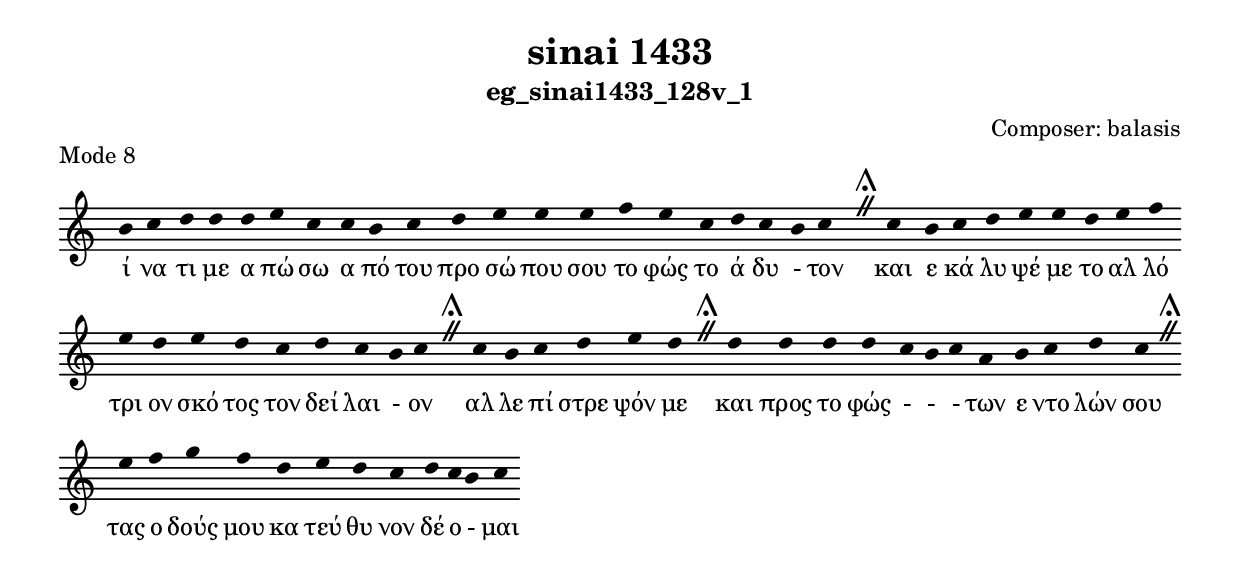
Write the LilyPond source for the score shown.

\include "gregorian.ly"

	\header {
 	  title = "sinai 1433"
	  subtitle = "eg_sinai1433_128v_1"
	  composer = "Composer: balasis"
	  piece = "Mode 8"
	}

	chant = {
	  b'4 c''4 d''4 d''4 d''4 e''4 c''4 c''4 b'4 c''4 d''4 e''4 e''4 e''4 f''4 e''4 c''4 d''4 c''4 b'4 c''4 \divisioMaior
 c''4 b'4 c''4 d''4 e''4 e''4 d''4 e''4 f''4 e''4 d''4 e''4 d''4 c''4 d''4 c''4 b'4 c''4 \divisioMaior
 c''4 b'4 c''4 d''4 e''4 d''4 \divisioMaior
 d''4 d''4 d''4 d''4 c''4 b'4 c''4 a'4 b'4 c''4 d''4 c''4 \divisioMaior
 e''4 f''4 g''4 f''4 d''4 e''4 d''4 c''4 d''4 c''4 b'4 c''4\finalis
	}

	verba = \lyricmode {ί να τι με α πώ σω α πό του προ σώ που σου το φώς το ά δυ - τον 
και ε κά λυ ψέ με το αλ λό τρι ον σκό τος τον δεί λαι - ον 
αλ λε πί στρε ψόν με 
και προς το φώς -  -  - των ε ντο λών σου 
τας ο δούς μου κα τεύ θυ νον δέ ο - μαι 
	}


	\score {
	  \new Staff <<
	  \new Voice = "melody" \chant
	  \new Lyrics = "one" \lyricsto melody \verba
	  >>
	  \layout {
	    \context {
	      \Staff
	      \remove "Time_signature_engraver"
	      \remove "Bar_engraver"
	    }
	    \context {
	      \Voice
	      \remove "Stem_engraver"
	    }
	  }
	}